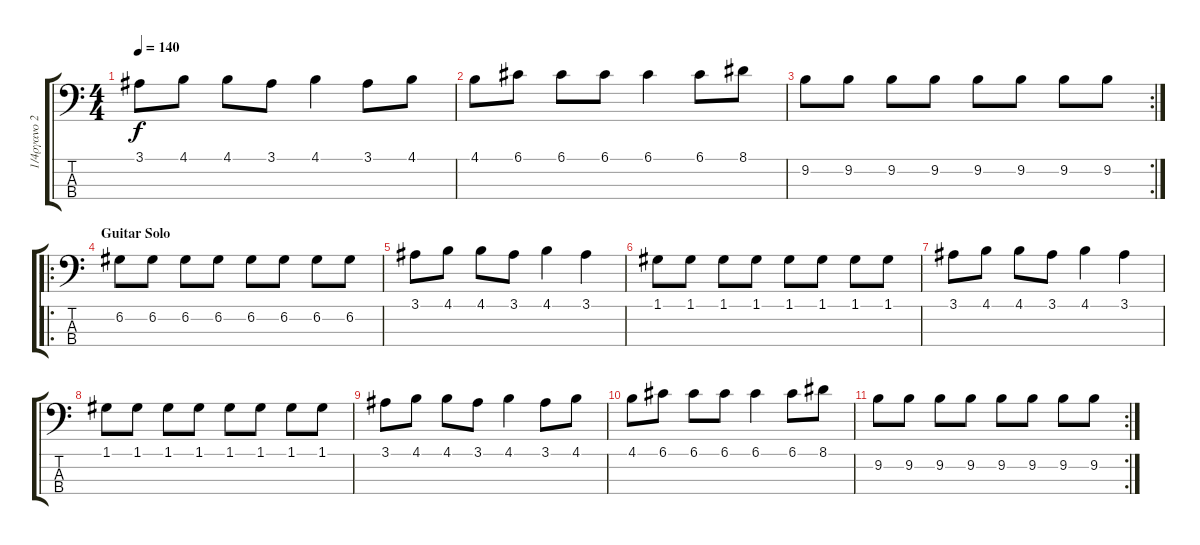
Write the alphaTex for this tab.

\track ("1/4ργανο 2" "1/4ργανο 2") {instrument electricbassfinger}
\staff {score tabs}
\tuning (G2 D2 A1 E1) {hide}
\ts (4 4)
\tempo 140
\clef f4
\ks c
3.1.8{dy f} 4.1.8 4.1.8 3.1.8 4.1.4 3.1.8 4.1.8 |
4.1.8 6.1.8 6.1.8 6.1.8 6.1.4 6.1.8 8.1.8 |
\rc 2
9.2.8 9.2.8 9.2.8 9.2.8 9.2.8 9.2.8 9.2.8 9.2.8 |
\ro
\section ("" "Guitar Solo")
6.2.8 6.2.8 6.2.8 6.2.8 6.2.8 6.2.8 6.2.8 6.2.8 |
3.1.8 4.1.8 4.1.8 3.1.8 4.1.4 3.1.4 |
1.1.8 1.1.8 1.1.8 1.1.8 1.1.8 1.1.8 1.1.8 1.1.8 |
3.1.8 4.1.8 4.1.8 3.1.8 4.1.4 3.1.4 |
1.1.8 1.1.8 1.1.8 1.1.8 1.1.8 1.1.8 1.1.8 1.1.8 |
3.1.8 4.1.8 4.1.8 3.1.8 4.1.4 3.1.8 4.1.8 |
4.1.8 6.1.8 6.1.8 6.1.8 6.1.4 6.1.8 8.1.8 |
\rc 2
9.2.8 9.2.8 9.2.8 9.2.8 9.2.8 9.2.8 9.2.8 9.2.8
